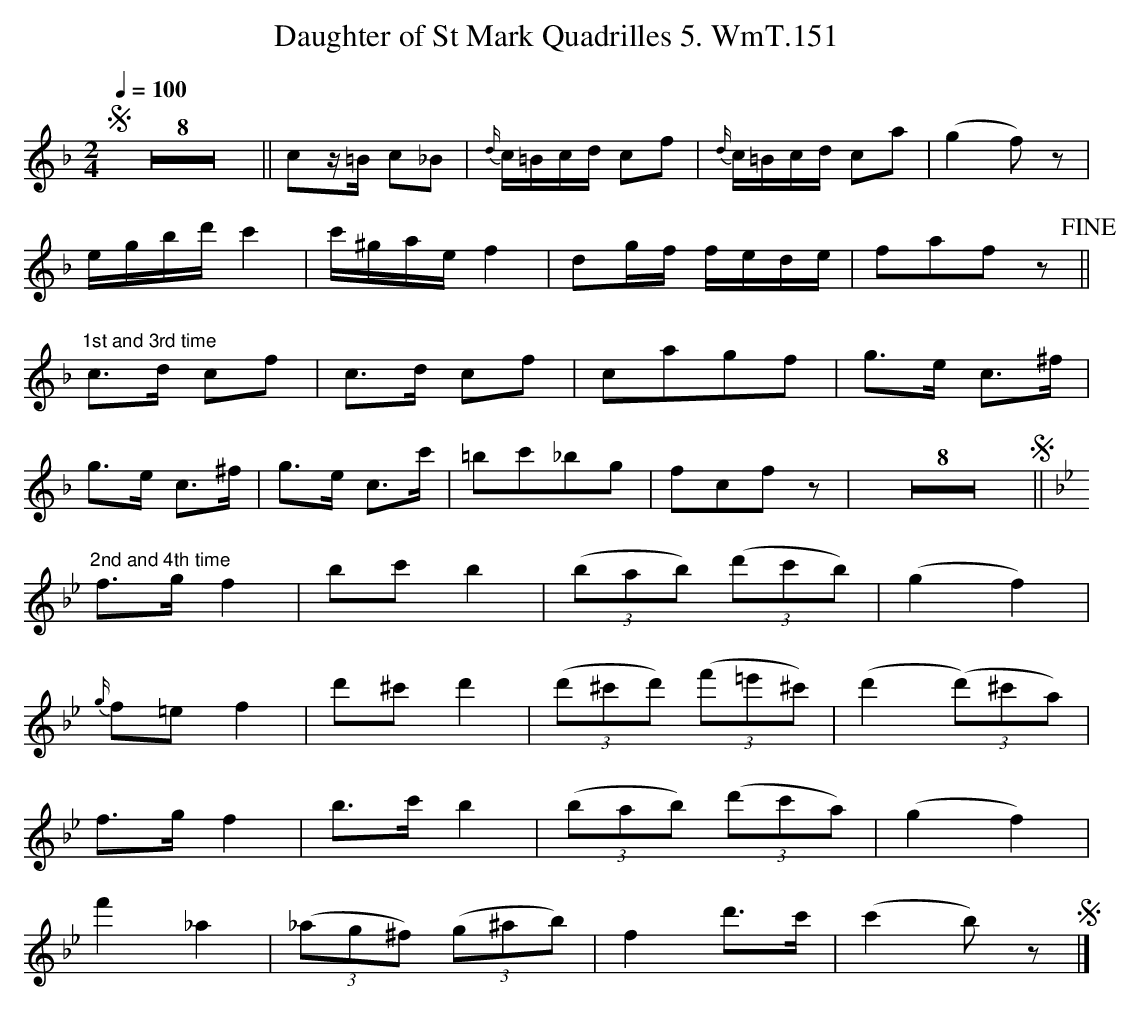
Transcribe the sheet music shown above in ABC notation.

X:1
T:Daughter of St Mark Quadrilles 5. WmT.151
M:2/4
L:1/8
Q:1/4=100
K:F
!segno!xZ8||cz/=B/ c_B| {d/}c/=B/c/d/ cf|{d/}c/=B/c/d/ ca|(g2f) z|
e/g/b/d'/ c'2|c'/^g/a/e/ f2|dg/f/ f/e/d/e/ |faf z!fine!||
"1st and 3rd time"c>d cf|c>d cf|cagf|g>e c>^f|
g>e c>^f|g>e c>c'|=bc'_bg|fcf z|Z8!segno!||
[K:Bb]
"2nd and 4th time" f>g f2|bc' b2|((3bab) ((3d'c'b) |(g2f2)|
{g/}f=e f2|d'^c' d'2|((3d'^c'd') ((3f'=e'^c')|(d'2 ((3d')^c'a)|
f>g f2 |b>c' b2|((3bab) ((3d'c'a) |(g2f2) |
f'2 _a2|((3_ag^f) ((3g^ab)|f2 d'>c'|(c'2 b) z !segno!|]
